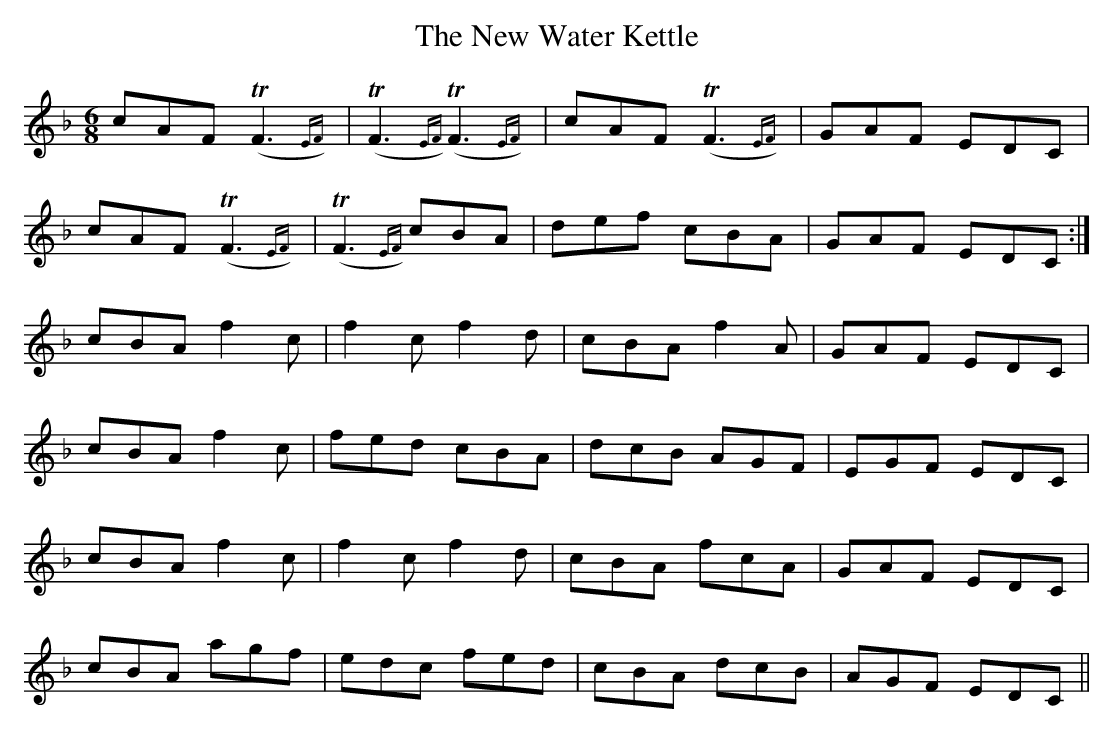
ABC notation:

X:1
T:New Water Kettle, The
M:6/8
L:1/8
K:F
cAF (TF3{EF})|(TF3{EF}) (TF3 {EF})|cAF (TF3{EF})|GAF EDC|
cAF (TF3 {EF})|(TF3{EF}) cBA|def cBA|GAF EDC:|
cBA f2c|f2c f2d|cBA f2A|GAF EDC|
cBA f2c|fed cBA|dcB AGF|EGF EDC|
cBA f2c|f2c f2d|cBA fcA|GAF EDC|
cBA agf|edc fed|cBA dcB|AGF EDC||
